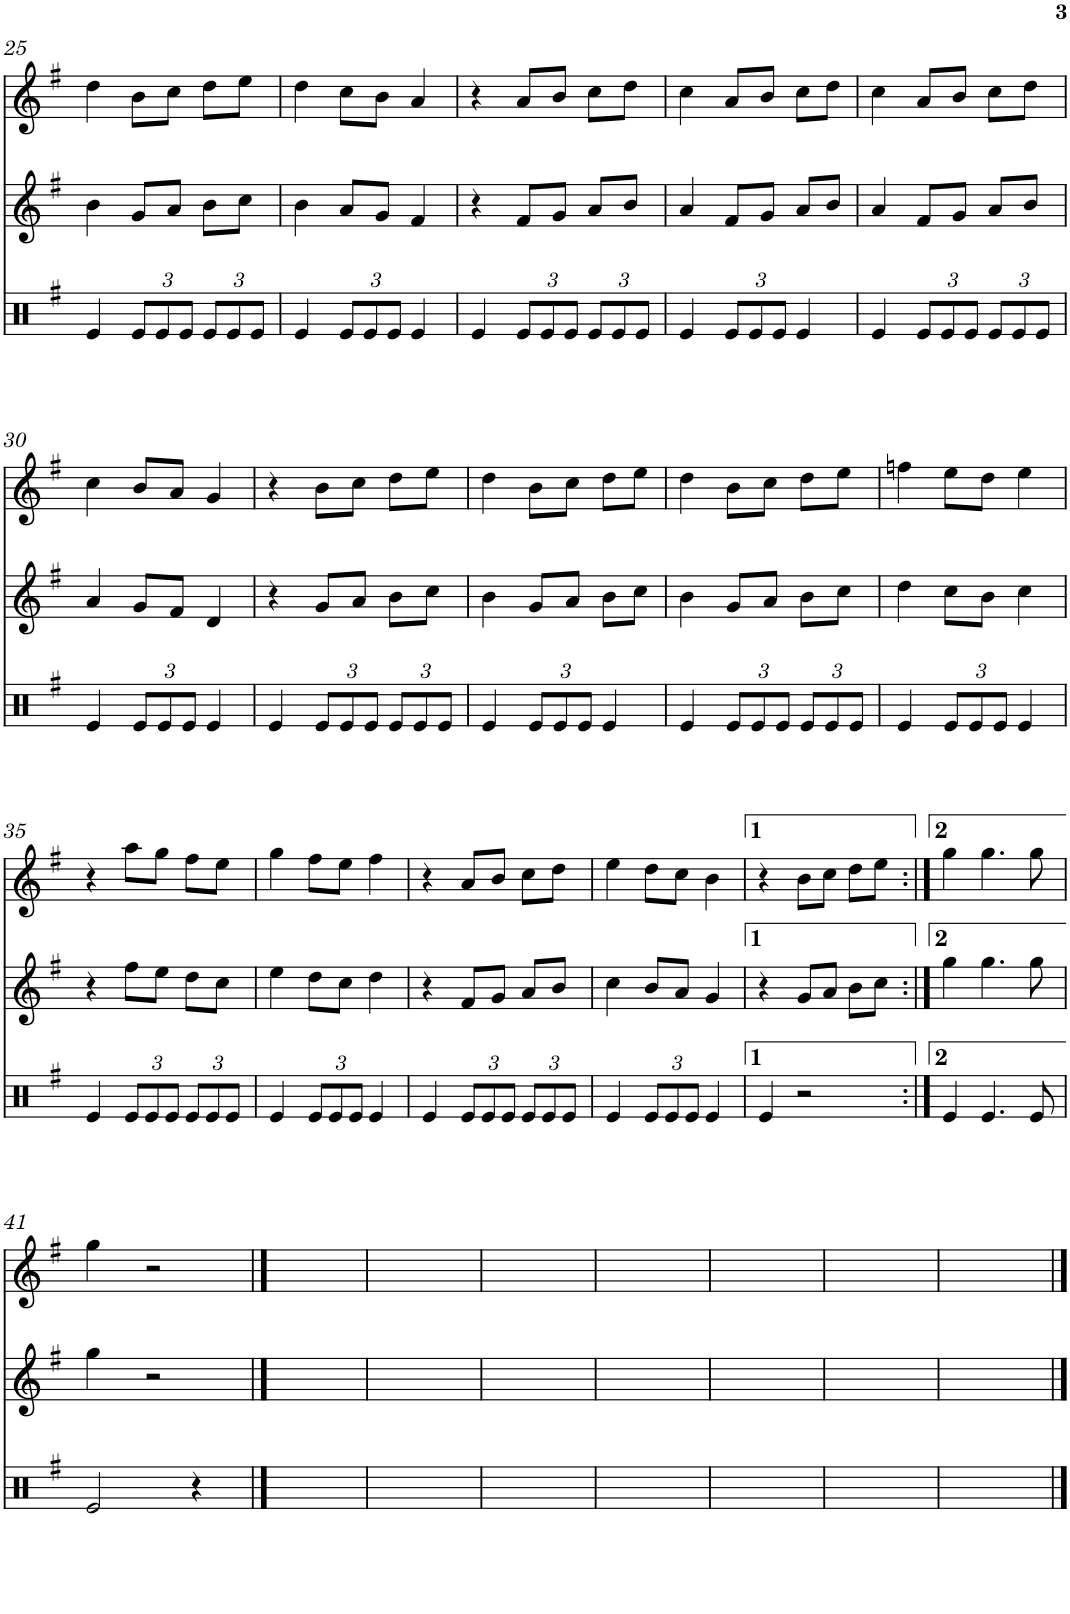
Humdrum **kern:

**kern	**kern	**kern
*part3	*part2	*part1
*staff3	*staff2	*staff1
*I"Timbal	*I"Gralla 2	*I"Gralla 1
!!LO:PB:g=z
*clefX	*clefG2	*clefG2
*k[f#]	*k[f#]	*k[f#]
*M3/4	*M3/4	*M3/4
=25	=25	=25
4e/	4b\	4dd\
*Xbrackettup	*	*
12e/L	8g/L	8b\L
12e/	.	.
.	8a/J	8cc\J
12e/J	.	.
12e/L	8b\L	8dd\L
12e/	.	.
.	8cc\J	8ee\J
12e/J	.	.
=26	=26	=26
4e/	4b\	4dd\
12e/L	8a/L	8cc\L
12e/	.	.
.	8g/J	8b\J
12e/J	.	.
4e/	4f#/	4a/
=27	=27	=27
4e/	4r	4r
12e/L	8f#/L	8a/L
12e/	.	.
.	8g/J	8b/J
12e/J	.	.
12e/L	8a/L	8cc\L
12e/	.	.
.	8b/J	8dd\J
12e/J	.	.
=28	=28	=28
4e/	4a/	4cc\
12e/L	8f#/L	8a/L
12e/	.	.
.	8g/J	8b/J
12e/J	.	.
4e/	8a/L	8cc\L
.	8b/J	8dd\J
=29	=29	=29
4e/	4a/	4cc\
12e/L	8f#/L	8a/L
12e/	.	.
.	8g/J	8b/J
12e/J	.	.
12e/L	8a/L	8cc\L
12e/	.	.
.	8b/J	8dd\J
12e/J	.	.
!!LO:LB:g=z
=30	=30	=30
4e/	4a/	4cc\
12e/L	8g/L	8b/L
12e/	.	.
.	8f#/J	8a/J
12e/J	.	.
4e/	4d/	4g/
=31	=31	=31
4e/	4r	4r
12e/L	8g/L	8b\L
12e/	.	.
.	8a/J	8cc\J
12e/J	.	.
12e/L	8b\L	8dd\L
12e/	.	.
.	8cc\J	8ee\J
12e/J	.	.
=32	=32	=32
4e/	4b\	4dd\
12e/L	8g/L	8b\L
12e/	.	.
.	8a/J	8cc\J
12e/J	.	.
4e/	8b\L	8dd\L
.	8cc\J	8ee\J
=33	=33	=33
4e/	4b\	4dd\
12e/L	8g/L	8b\L
12e/	.	.
.	8a/J	8cc\J
12e/J	.	.
12e/L	8b\L	8dd\L
12e/	.	.
.	8cc\J	8ee\J
12e/J	.	.
=34	=34	=34
4e/	4dd\	4ffn\
12e/L	8cc\L	8ee\L
12e/	.	.
.	8b\J	8dd\J
12e/J	.	.
4e/	4cc\	4ee\
!!LO:LB:g=z
=35	=35	=35
4e/	4r	4r
12e/L	8ff#\L	8aa\L
12e/	.	.
.	8ee\J	8gg\J
12e/J	.	.
12e/L	8dd\L	8ff#\L
12e/	.	.
.	8cc\J	8ee\J
12e/J	.	.
=36	=36	=36
4e/	4ee\	4gg\
12e/L	8dd\L	8ff#\L
12e/	.	.
.	8cc\J	8ee\J
12e/J	.	.
4e/	4dd\	4ff#\
=37	=37	=37
4e/	4r	4r
12e/L	8f#/L	8a/L
12e/	.	.
.	8g/J	8b/J
12e/J	.	.
12e/L	8a/L	8cc\L
12e/	.	.
.	8b/J	8dd\J
12e/J	.	.
=38	=38	=38
4e/	4cc\	4ee\
12e/L	8b/L	8dd\L
12e/	.	.
.	8a/J	8cc\J
12e/J	.	.
4e/	4g/	4b\
=39	=39	=39
4e/	4r	4r
2r	8g/L	8b\L
.	8a/J	8cc\J
.	8b\L	8dd\L
.	8cc\J	8ee\J
=40:|!	=40:|!	=40:|!
4e/	4gg\	4gg\
4.e/	4.gg\	4.gg\
8e/	8gg\	8gg\
!!LO:LB:g=z
=41	=41	=41
2e/	4gg\	4gg\
.	2r	2r
4r	.	.
==42	==42	==42
2.ryy	2.ryy	2.ryy
=43	=43	=43
2.ryy	2.ryy	2.ryy
=44	=44	=44
2.ryy	2.ryy	2.ryy
=45	=45	=45
2.ryy	2.ryy	2.ryy
=46	=46	=46
2.ryy	2.ryy	2.ryy
=47	=47	=47
2.ryy	2.ryy	2.ryy
=48	=48	=48
2.ryy	2.ryy	2.ryy
==	==	==
*-	*-	*-
